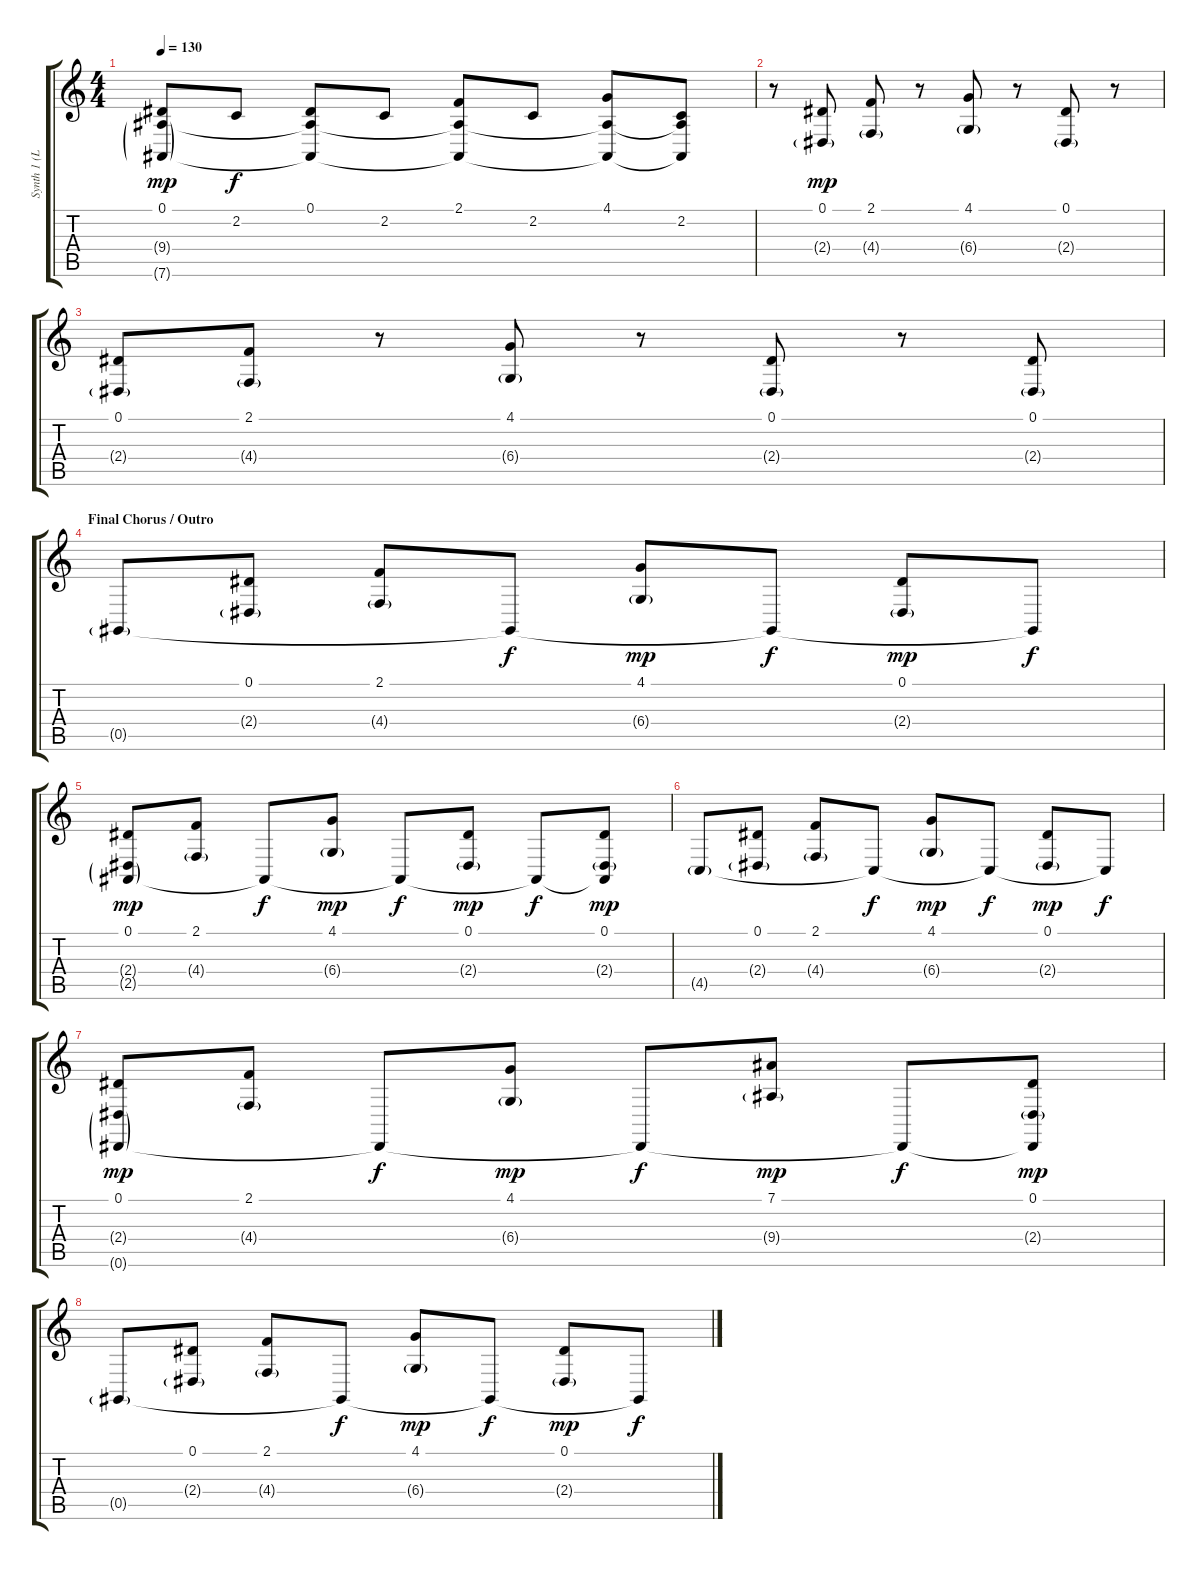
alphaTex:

\track ("Synth 1 (Lead)" "Synth 1 (L") {instrument lead2sawtooth}
\staff {score tabs}
\tuning (Eb4 Bb3 Gb3 Db3 Ab2 Eb2) {hide}
\ts (4 4)
\tempo 130
\clef g2
\ks c
(0.1 9.4{g} 7.6{g}).8{dy mp} 2.2.8{dy f} (0.1 9.4{t} 7.6{t}).8 2.2.8 (2.1 9.4{t} 7.6{t}).8 2.2.8 (4.1 9.4{t} 7.6{t}).8 (2.2 9.4{t} 7.6{t}).8 |
r.8{volume 13} (0.1 2.4{g}).8{dy mp} (2.1 4.4{g}).8 r.8 (4.1 6.4{g}).8 r.8 (0.1 2.4{g}).8 r.8 |
(0.1 2.4{g}).8 (2.1 4.4{g}).8 r.8 (4.1 6.4{g}).8 r.8 (0.1 2.4{g}).8 r.8 (0.1 2.4{g}).8 |
\section ("" "Final Chorus / Outro")
0.5{g}.8{volume 13} (0.1 2.4{g}).8 (2.1 4.4{g}).8 0.5{t}.8{dy f} (4.1 6.4{g}).8{dy mp} 0.5{t}.8{dy f} (0.1 2.4{g}).8{dy mp} 0.5{t}.8{dy f} |
(0.1 2.4{g} 2.5{g}).8{dy mp} (2.1 4.4{g}).8 2.5{t}.8{dy f} (4.1 6.4{g}).8{dy mp} 2.5{t}.8{dy f} (0.1 2.4{g}).8{dy mp} 2.5{t}.8{dy f} (0.1 2.4{g} 2.5{t}).8{dy mp} |
4.5{g}.8 (0.1 2.4{g}).8 (2.1 4.4{g}).8 4.5{t}.8{dy f} (4.1 6.4{g}).8{dy mp} 4.5{t}.8{dy f} (0.1 2.4{g}).8{dy mp} 4.5{t}.8{dy f} |
(0.1 2.4{g} 0.6{g}).8{dy mp} (2.1 4.4{g}).8 0.6{t}.8{dy f} (4.1 6.4{g}).8{dy mp} 0.6{t}.8{dy f} (7.1 9.4{g}).8{dy mp} 0.6{t}.8{dy f} (0.1 2.4{g} 0.6{t}).8{dy mp} |
0.5{g}.8 (0.1 2.4{g}).8 (2.1 4.4{g}).8 0.5{t}.8{dy f} (4.1 6.4{g}).8{dy mp} 0.5{t}.8{dy f} (0.1 2.4{g}).8{dy mp} 0.5{t}.8{dy f}
